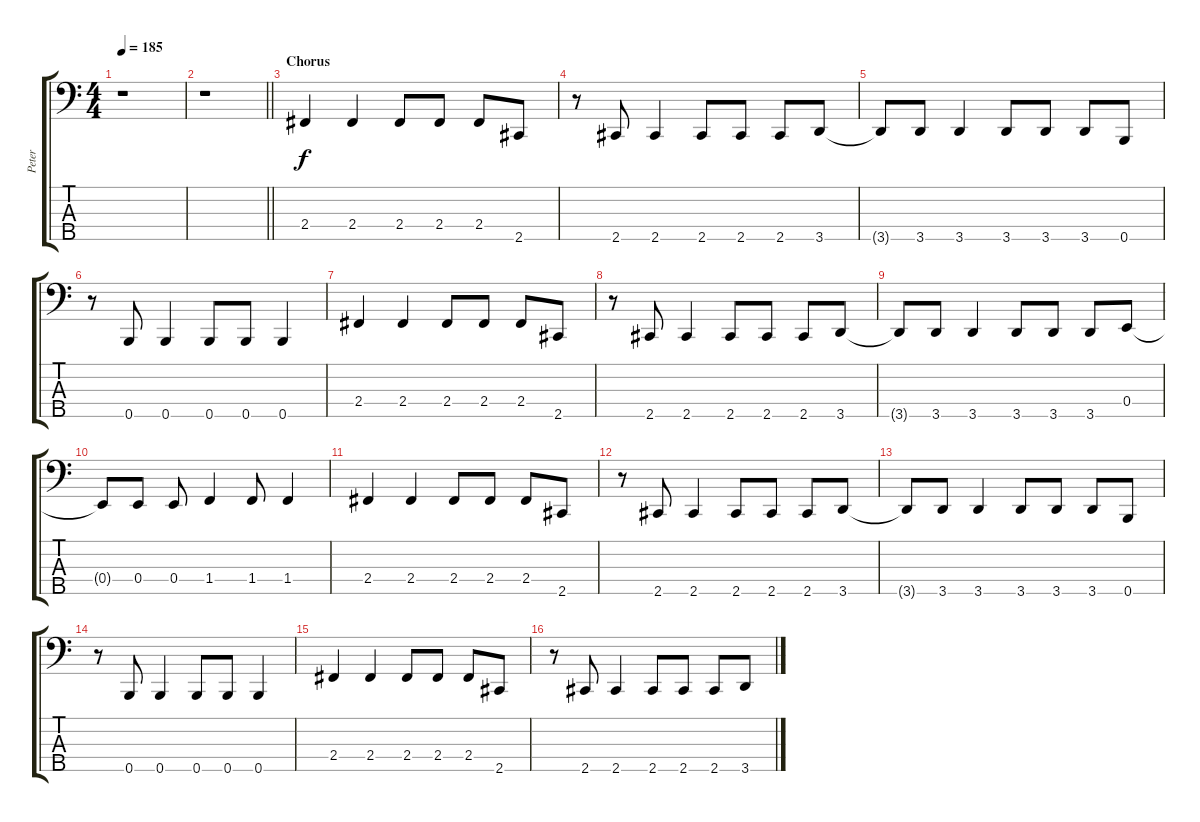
\track ("Peter" "Peter") {instrument electricbassfinger}
\staff {score tabs}
\tuning (G2 D2 A1 E1 B0) {hide}
\ts (4 4)
\tempo 185
\clef f4
\ks c
r.1{dy f} |
\barLineRight lightlight
r.1 |
\section ("" "Chorus")
2.4.4 2.4.4 2.4.8 2.4.8 2.4.8 2.5.8 |
r.8 2.5.8 2.5.4 2.5.8 2.5.8 2.5.8 3.5.8 |
3.5{t}.8 3.5.8 3.5.4 3.5.8 3.5.8 3.5.8 0.5.8 |
r.8 0.5.8 0.5.4 0.5.8 0.5.8 0.5.4 |
2.4.4 2.4.4 2.4.8 2.4.8 2.4.8 2.5.8 |
r.8 2.5.8 2.5.4 2.5.8 2.5.8 2.5.8 3.5.8 |
3.5{t}.8 3.5.8 3.5.4 3.5.8 3.5.8 3.5.8 0.4.8 |
0.4{t}.8 0.4.8 0.4.8 1.4.4 1.4.8 1.4.4 |
2.4.4 2.4.4 2.4.8 2.4.8 2.4.8 2.5.8 |
r.8 2.5.8 2.5.4 2.5.8 2.5.8 2.5.8 3.5.8 |
3.5{t}.8 3.5.8 3.5.4 3.5.8 3.5.8 3.5.8 0.5.8 |
r.8 0.5.8 0.5.4 0.5.8 0.5.8 0.5.4 |
2.4.4 2.4.4 2.4.8 2.4.8 2.4.8 2.5.8 |
r.8 2.5.8 2.5.4 2.5.8 2.5.8 2.5.8 3.5.8
